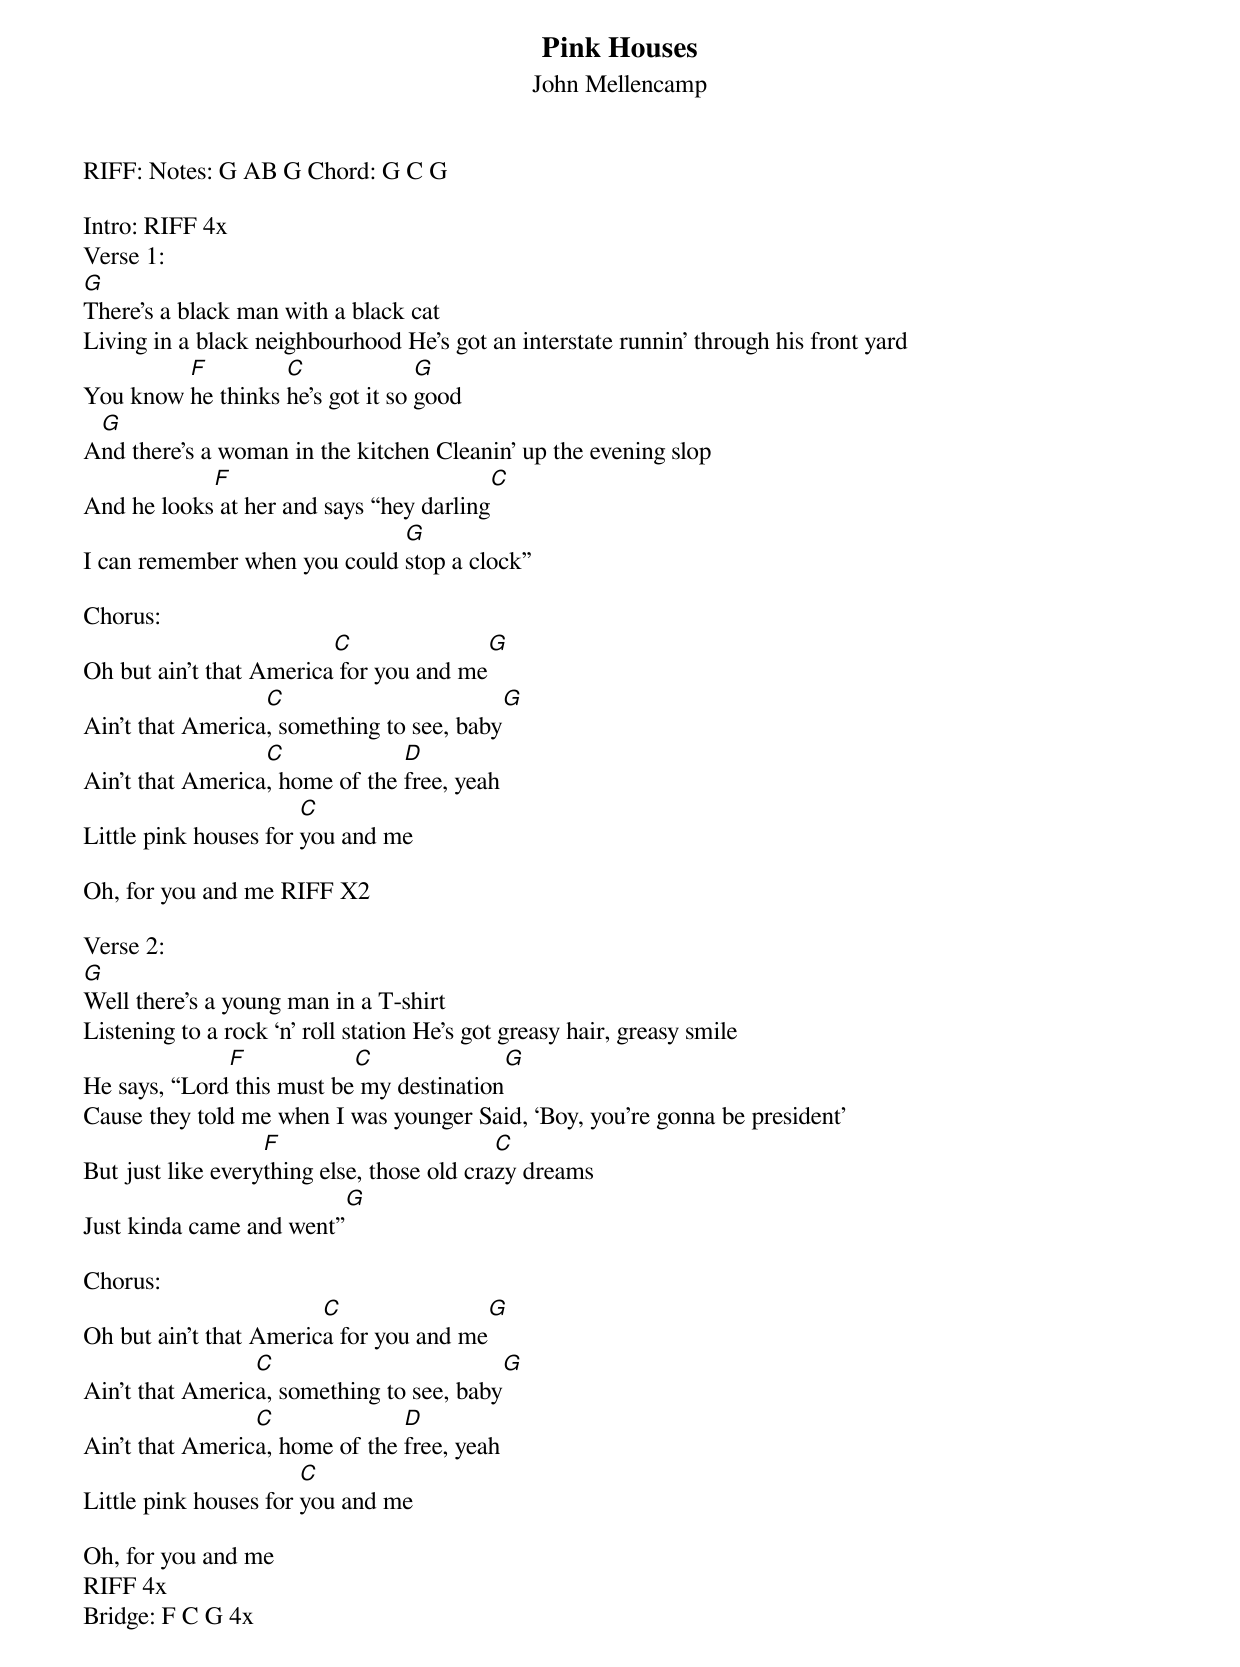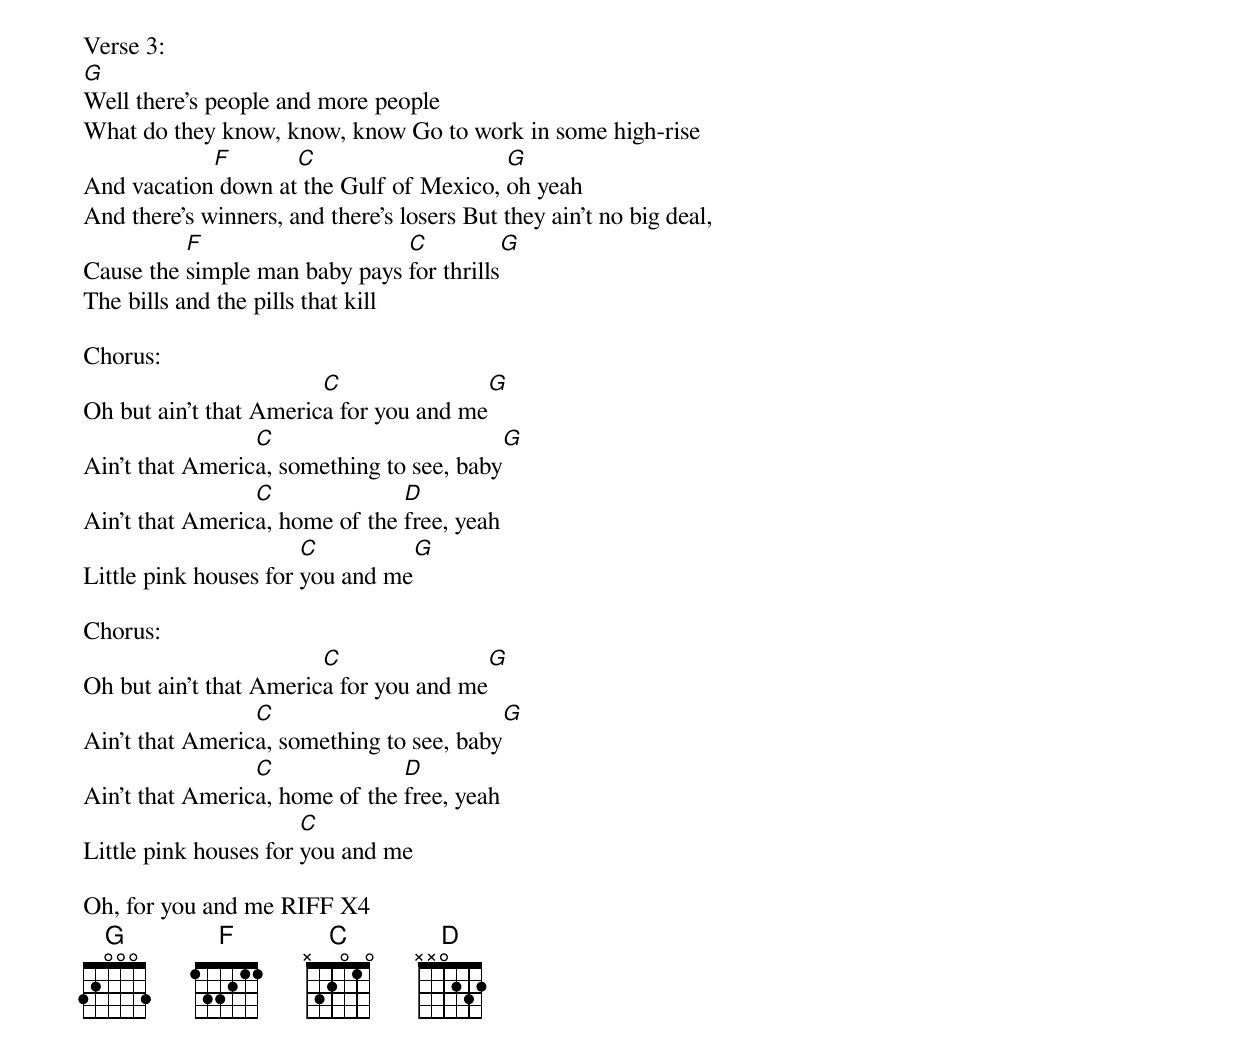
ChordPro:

{title:Pink Houses}
{subtitle:John Mellencamp}

RIFF: Notes: G AB G Chord: G C G

Intro: RIFF 4x
Verse 1:
[G]There’s a black man with a black cat
Living in a black neighbourhood He’s got an interstate runnin’ through his front yard
You know [F]he thinks [C]he’s got it so [G]good
A[G]nd there’s a woman in the kitchen Cleanin’ up the evening slop
And he looks[F] at her and says “hey darling[C]
I can remember when you could [G]stop a clock”

Chorus:
Oh but ain’t that America[C] for you and me[G]
Ain’t that America[C], something to see, baby[G]
Ain’t that America[C], home of the [D]free, yeah
Little pink houses for [C]you and me

Oh, for you and me RIFF X2

Verse 2:
[G]Well there’s a young man in a T-shirt
Listening to a rock ‘n’ roll station He’s got greasy hair, greasy smile
He says, “Lord[F] this must be[C] my destination[G]
Cause they told me when I was younger Said, ‘Boy, you’re gonna be president’
But just like every[F]thing else, those old cra[C]zy dreams
Just kinda came and went”[G]

Chorus:
Oh but ain’t that Americ[C]a for you and me[G]
Ain’t that Americ[C]a, something to see, baby[G]
Ain’t that Americ[C]a, home of the [D]free, yeah
Little pink houses for [C]you and me

Oh, for you and me
RIFF 4x
Bridge: F C G 4x

Verse 3:
[G]Well there’s people and more people
What do they know, know, know Go to work in some high-rise
And vacation[F] down at[C] the Gulf of Mexico, [G]oh yeah
And there’s winners, and there’s losers But they ain’t no big deal,
Cause the [F]simple man baby pays [C]for thrills[G]
The bills and the pills that kill

Chorus:
Oh but ain’t that Americ[C]a for you and me[G]
Ain’t that Americ[C]a, something to see, baby[G]
Ain’t that Americ[C]a, home of the [D]free, yeah
Little pink houses for [C]you and me[G]

Chorus:
Oh but ain’t that Americ[C]a for you and me[G]
Ain’t that Americ[C]a, something to see, baby[G]
Ain’t that Americ[C]a, home of the [D]free, yeah
Little pink houses for [C]you and me

Oh, for you and me RIFF X4
